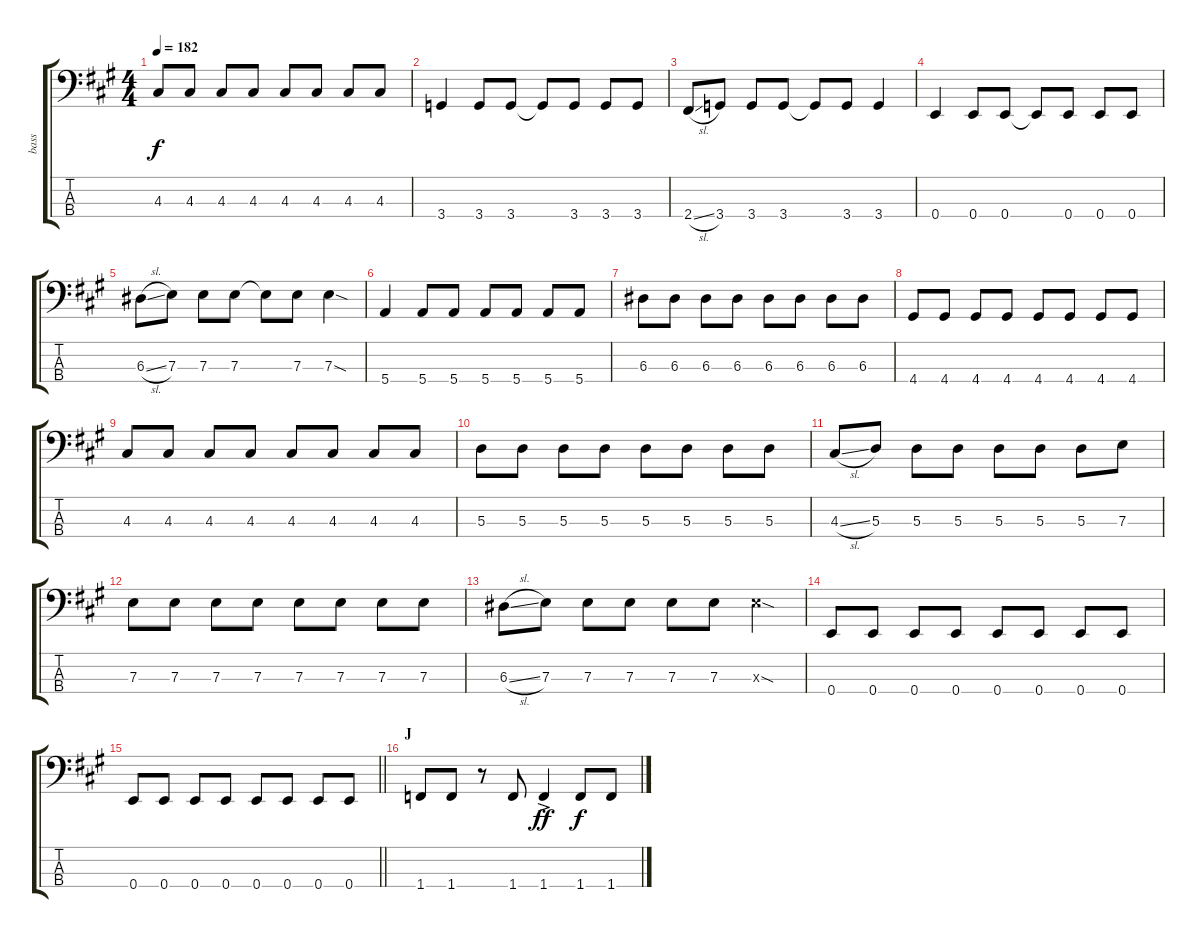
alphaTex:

\track ("bass" "bass") {instrument electricbasspick}
\staff {score tabs}
\tuning (G2 D2 A1 E1) {hide}
\ts (4 4)
\tempo 182
\clef f4
\ks f#minor
4.3.8{dy f} 4.3.8 4.3.8 4.3.8 4.3.8 4.3.8 4.3.8 4.3.8 |
3.4.4 3.4.8 3.4.8 3.4{t}.8 3.4.8 3.4.8 3.4.8 |
2.4{sl}.8 3.4.8 3.4.8 3.4.8 3.4{t}.8 3.4.8 3.4.4 |
0.4.4 0.4.8 0.4.8 0.4{t}.8 0.4.8 0.4.8 0.4.8 |
6.3{sl}.8 7.3.8 7.3.8 7.3.8 7.3{t}.8 7.3.8 7.3{sod}.4 |
5.4.4 5.4.8 5.4.8 5.4.8 5.4.8 5.4.8 5.4.8 |
6.3.8 6.3.8 6.3.8 6.3.8 6.3.8 6.3.8 6.3.8 6.3.8 |
4.4.8 4.4.8 4.4.8 4.4.8 4.4.8 4.4.8 4.4.8 4.4.8 |
4.3.8 4.3.8 4.3.8 4.3.8 4.3.8 4.3.8 4.3.8 4.3.8 |
5.3.8 5.3.8 5.3.8 5.3.8 5.3.8 5.3.8 5.3.8 5.3.8 |
4.3{sl}.8 5.3.8 5.3.8 5.3.8 5.3.8 5.3.8 5.3.8 7.3.8 |
7.3.8 7.3.8 7.3.8 7.3.8 7.3.8 7.3.8 7.3.8 7.3.8 |
6.3{sl}.8 7.3.8 7.3.8 7.3.8 7.3.8 7.3.8 7.3{sod x}.4 |
0.4.8 0.4.8 0.4.8 0.4.8 0.4.8 0.4.8 0.4.8 0.4.8 |
\barLineRight lightlight
0.4.8 0.4.8 0.4.8 0.4.8 0.4.8 0.4.8 0.4.8 0.4.8 |
\section ("" "J")
1.4.8 1.4.8 r.8 1.4.8 1.4{ac}.4{dy ff} 1.4.8{dy f} 1.4.8
